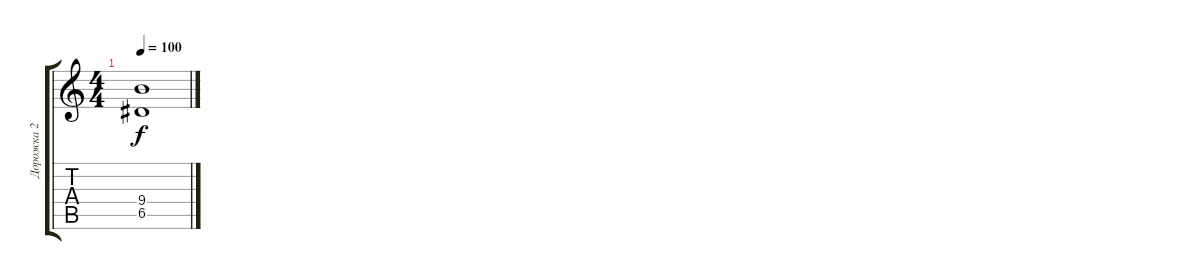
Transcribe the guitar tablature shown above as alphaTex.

\track ("Дорожка 2" "Дорожка 2") {instrument acousticguitarsteel}
\staff {score tabs}
\tuning (E4 B3 G3 D3 A2 E2) {hide}
\ts (4 4)
\tempo 100
\clef g2
\ks c
(9.4{t} 6.5{t}).1{dy f}
